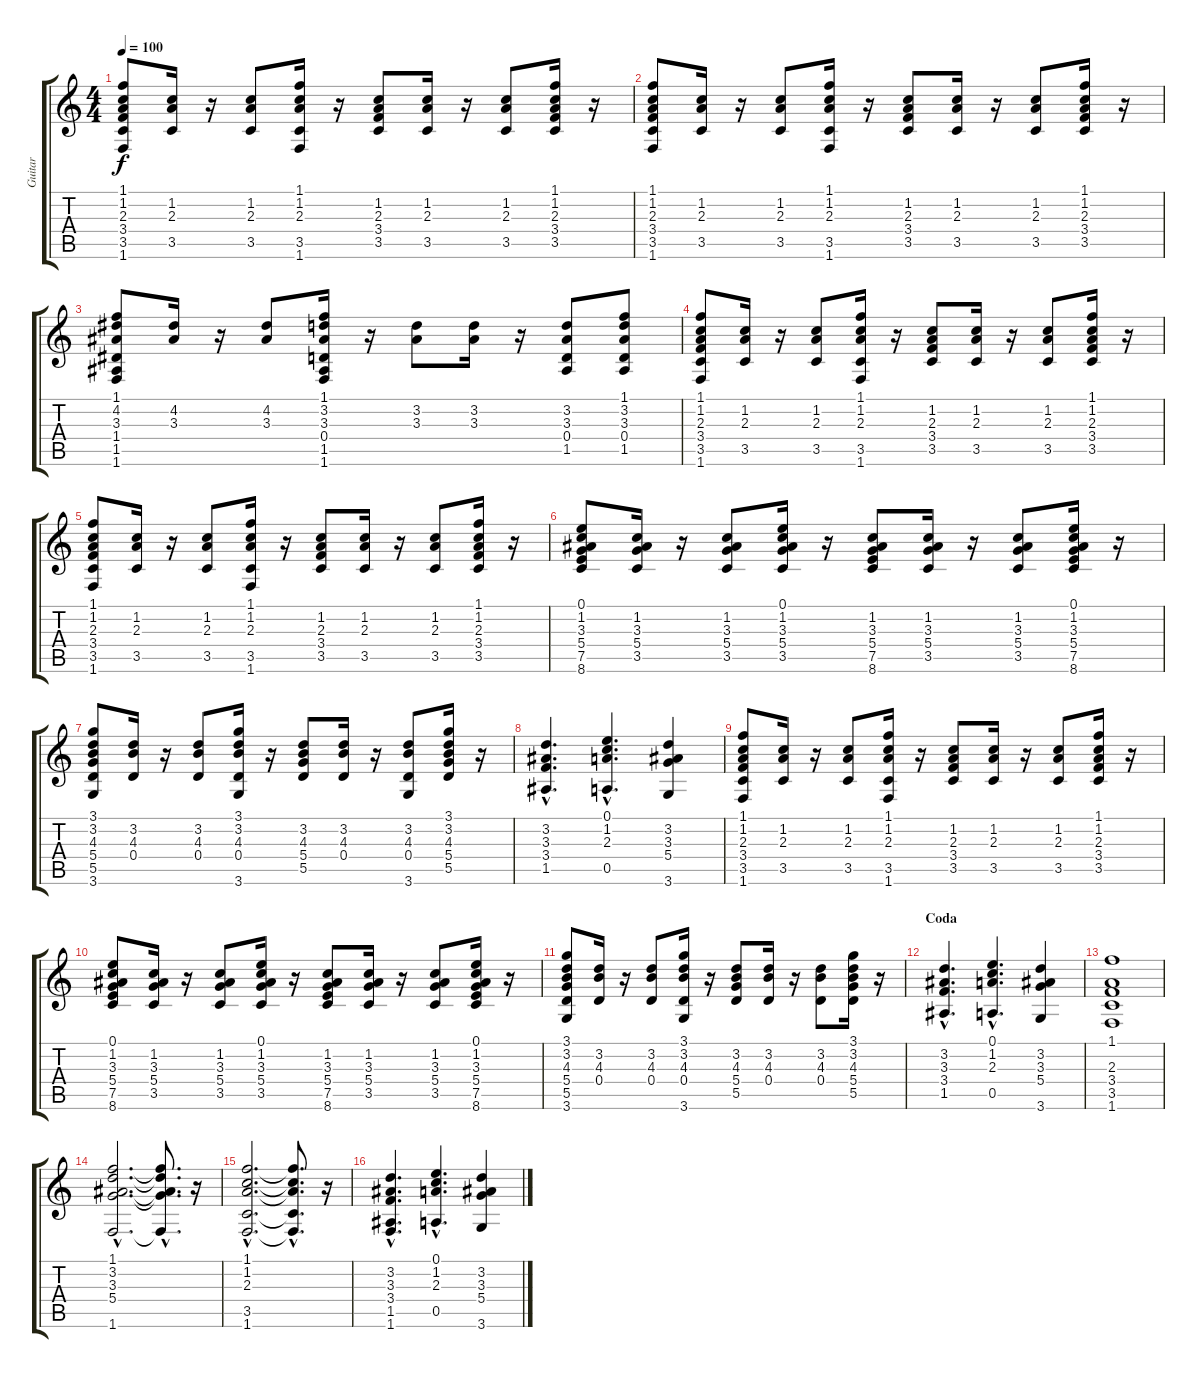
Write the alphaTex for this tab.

\track ("Guitar" "Guitar") {instrument acousticguitarsteel}
\staff {score tabs}
\tuning (E4 B3 G3 D3 A2 E2) {hide}
\ts (4 4)
\tempo 100
\clef g2
\ks c
(1.1 1.2 2.3 3.4 3.5 1.6).8{dy f} (1.2 2.3 3.5).16 r.16 (1.2 2.3 3.5).8 (1.1 1.2 2.3 3.5 1.6).16 r.16 (1.2 2.3 3.4 3.5).8 (1.2 2.3 3.5).16 r.16 (1.2 2.3 3.5).8 (1.1 1.2 2.3 3.4 3.5).16 r.16 |
(1.1 1.2 2.3 3.4 3.5 1.6).8 (1.2 2.3 3.5).16 r.16 (1.2 2.3 3.5).8 (1.1 1.2 2.3 3.5 1.6).16 r.16 (1.2 2.3 3.4 3.5).8 (1.2 2.3 3.5).16 r.16 (1.2 2.3 3.5).8 (1.1 1.2 2.3 3.4 3.5).16 r.16 |
(1.1 4.2 3.3 1.4 1.5 1.6).8 (4.2 3.3).16 r.16 (4.2 3.3).8 (1.1 3.2 3.3 0.4 1.5 1.6).16 r.16 (3.2 3.3).8 (3.2 3.3).16 r.16 (3.2 3.3 0.4 1.5).8 (1.1 3.2 3.3 0.4 1.5).8 |
(1.1 1.2 2.3 3.4 3.5 1.6).8 (1.2 2.3 3.5).16 r.16 (1.2 2.3 3.5).8 (1.1 1.2 2.3 3.5 1.6).16 r.16 (1.2 2.3 3.4 3.5).8 (1.2 2.3 3.5).16 r.16 (1.2 2.3 3.5).8 (1.1 1.2 2.3 3.4 3.5).16 r.16 |
(1.1 1.2 2.3 3.4 3.5 1.6).8 (1.2 2.3 3.5).16 r.16 (1.2 2.3 3.5).8 (1.1 1.2 2.3 3.5 1.6).16 r.16 (1.2 2.3 3.4 3.5).8 (1.2 2.3 3.5).16 r.16 (1.2 2.3 3.5).8 (1.1 1.2 2.3 3.4 3.5).16 r.16 |
(0.1 1.2 3.3 5.4 7.5 8.6).8 (1.2 3.3 5.4 3.5).16 r.16 (1.2 3.3 5.4 3.5).8 (0.1 1.2 3.3 5.4 3.5).16 r.16 (1.2 3.3 5.4 7.5 8.6).8 (1.2 3.3 5.4 3.5).16 r.16 (1.2 3.3 5.4 3.5).8 (0.1 1.2 3.3 5.4 7.5 8.6).16 r.16 |
(3.1 3.2 4.3 5.4 5.5 3.6).8 (3.2 4.3 0.4).16 r.16 (3.2 4.3 0.4).8 (3.1 3.2 4.3 0.4 3.6).16 r.16 (3.2 4.3 5.4 5.5).8 (3.2 4.3 0.4).16 r.16 (3.2 4.3 0.4 3.6).8 (3.1 3.2 4.3 5.4 5.5).16 r.16 |
(3.2{hac} 3.3{hac} 3.4{hac} 1.5{hac}).4{d} (0.1{hac} 1.2{hac} 2.3{hac} 0.5{hac}).4{d} (3.2 3.3 5.4 3.6).4 |
(1.1 1.2 2.3 3.4 3.5 1.6).8 (1.2 2.3 3.5).16 r.16 (1.2 2.3 3.5).8 (1.1 1.2 2.3 3.5 1.6).16 r.16 (1.2 2.3 3.4 3.5).8 (1.2 2.3 3.5).16 r.16 (1.2 2.3 3.5).8 (1.1 1.2 2.3 3.4 3.5).16 r.16 |
(0.1 1.2 3.3 5.4 7.5 8.6).8 (1.2 3.3 5.4 3.5).16 r.16 (1.2 3.3 5.4 3.5).8 (0.1 1.2 3.3 5.4 3.5).16 r.16 (1.2 3.3 5.4 7.5 8.6).8 (1.2 3.3 5.4 3.5).16 r.16 (1.2 3.3 5.4 3.5).8 (0.1 1.2 3.3 5.4 7.5 8.6).16 r.16 |
(3.1 3.2 4.3 5.4 5.5 3.6).8 (3.2 4.3 0.4).16 r.16 (3.2 4.3 0.4).8 (3.1 3.2 4.3 0.4 3.6).16 r.16 (3.2 4.3 5.4 5.5).8 (3.2 4.3 0.4).16 r.16 (3.2 4.3 0.4).8 (3.1 3.2 4.3 5.4 5.5).16 r.16 |
\section ("" "Coda")
(3.2{hac} 3.3{hac} 3.4{hac} 1.5{hac}).4{d} (0.1{hac} 1.2{hac} 2.3{hac} 0.5{hac}).4{d} (3.2 3.3 5.4 3.6).4 |
(1.1 2.3 3.4 3.5 1.6).1 |
(1.1{hac} 3.2{hac} 3.3{hac} 5.4{hac} 1.6{hac}).2{d} (1.1{hac t} 3.2{hac t} 3.3{hac t} 5.4{hac t} 1.6{hac t}).8{d} r.16 |
(1.1{hac} 1.2{hac} 2.3{hac} 3.5{hac} 1.6{hac}).2{d} (1.1{hac t} 1.2{hac t} 2.3{hac t} 3.5{hac t} 1.6{hac t}).8{d} r.16 |
(3.2{hac} 3.3{hac} 3.4{hac} 1.5{hac} 1.6{hac}).4{d} (0.1{hac} 1.2{hac} 2.3{hac} 0.5{hac}).4{d} (3.2 3.3 5.4 3.6).4
